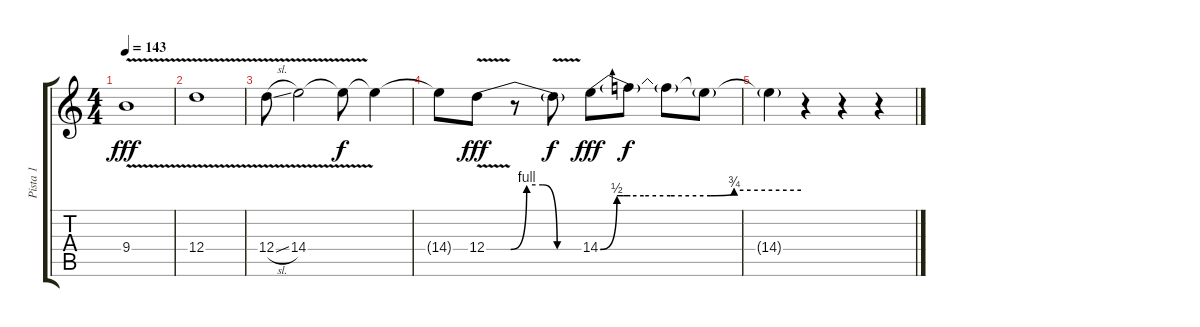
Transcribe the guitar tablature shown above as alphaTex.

\track ("Pista 1" "Pista 1") {instrument overdrivenguitar}
\staff {score tabs}
\tuning (E4 B3 G3 D3 A2 E2) {hide}
\ts (4 4)
\tempo 143
\clef g2
\ks c
9.4{v}.1{dy fff} |
12.4{v}.1 |
12.4{v sl}.8 14.4{v}.2 14.4{t}.8{dy f} 14.4{t}.4 |
14.4{t}.8 12.4{be (custom 0 0 15 0 25 4 35 4 44 0 60 0) v}.8{dy fff} r.8 12.4{t}.8{dy f} 14.4{be (custom 0 0 5 2 7 2 9 2 13 2 21 2 33 2 40 3 60 3)}.8{dy fff} 14.4{t}.8{dy f} 14.4{t}.8 14.4{t}.8 |
14.4{t}.4 r.4 r.4 r.4
